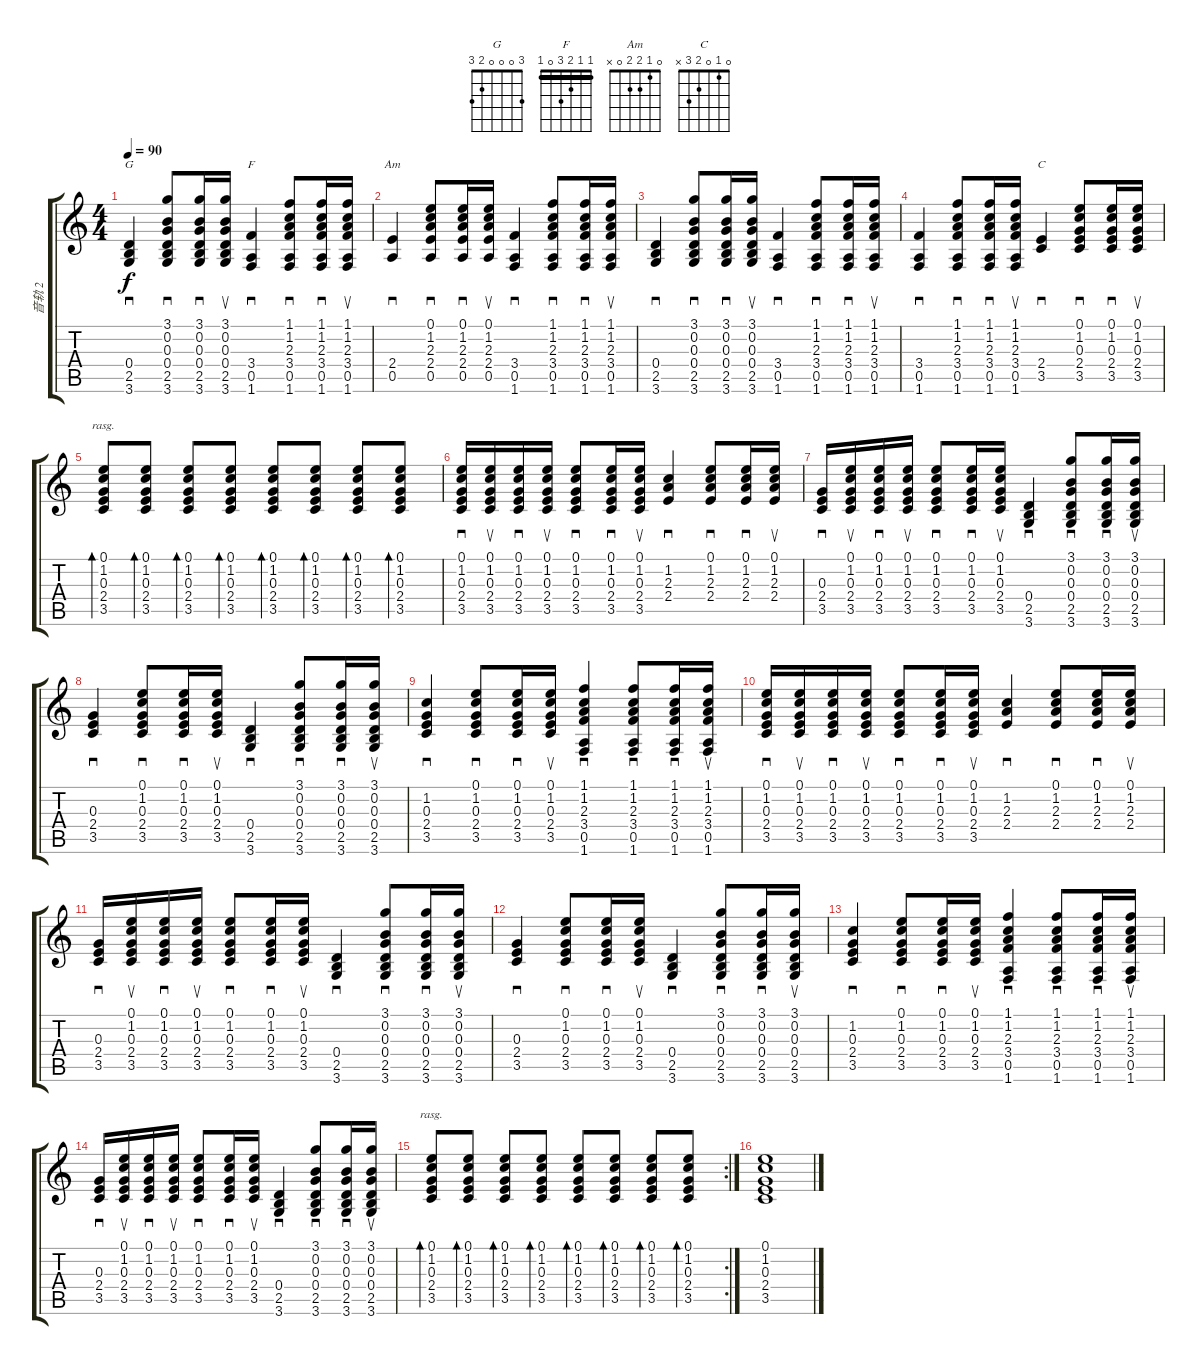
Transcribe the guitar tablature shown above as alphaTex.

\track ("音轨 2" "音轨 2") {instrument electricguitarclean}
\staff {score tabs}
\tuning (E4 B3 G3 D3 A2 E2) {hide}
\chord ("G" 3 0 0 0 2 3)
\chord ("F" 1 1 2 3 0 1) {barre 1}
\chord ("Am" 0 1 2 2 0 x)
\chord ("C" 0 1 0 2 3 x)
\ts (4 4)
\tempo 90
\clef g2
\ks c
(0.4 2.5 3.6).4{sd ch "G" dy f} (3.1 0.2 0.3 0.4 2.5 3.6).8{sd} (3.1 0.2 0.3 0.4 2.5 3.6).16{sd} (3.1 0.2 0.3 0.4 2.5 3.6).16{su} (3.4 0.5 1.6).4{sd ch "F"} (1.1 1.2 2.3 3.4 0.5 1.6).8{sd} (1.1 1.2 2.3 3.4 0.5 1.6).16{sd} (1.1 1.2 2.3 3.4 0.5 1.6).16{su} |
(2.4 0.5).4{sd ch "Am"} (0.1 1.2 2.3 2.4 0.5).8{sd} (0.1 1.2 2.3 2.4 0.5).16{sd} (0.1 1.2 2.3 2.4 0.5).16{su} (3.4 0.5 1.6).4{sd} (1.1 1.2 2.3 3.4 0.5 1.6).8{sd} (1.1 1.2 2.3 3.4 0.5 1.6).16{sd} (1.1 1.2 2.3 3.4 0.5 1.6).16{su} |
(0.4 2.5 3.6).4{sd} (3.1 0.2 0.3 0.4 2.5 3.6).8{sd} (3.1 0.2 0.3 0.4 2.5 3.6).16{sd} (3.1 0.2 0.3 0.4 2.5 3.6).16{su} (3.4 0.5 1.6).4{sd} (1.1 1.2 2.3 3.4 0.5 1.6).8{sd} (1.1 1.2 2.3 3.4 0.5 1.6).16{sd} (1.1 1.2 2.3 3.4 0.5 1.6).16{su} |
(3.4 0.5 1.6).4{sd} (1.1 1.2 2.3 3.4 0.5 1.6).8{sd} (1.1 1.2 2.3 3.4 0.5 1.6).16{sd} (1.1 1.2 2.3 3.4 0.5 1.6).16{su} (2.4 3.5).4{sd ch "C"} (0.1 1.2 0.3 2.4 3.5).8{sd} (0.1 1.2 0.3 2.4 3.5).16{sd} (0.1 1.2 0.3 2.4 3.5).16{su} |
(0.1 1.2 0.3 2.4 3.5).8{bd 30 rasg ii} (0.1 1.2 0.3 2.4 3.5).8{bd 30} (0.1 1.2 0.3 2.4 3.5).8{bd 30} (0.1 1.2 0.3 2.4 3.5).8{bd 30} (0.1 1.2 0.3 2.4 3.5).8{bd 30} (0.1 1.2 0.3 2.4 3.5).8{bd 30} (0.1 1.2 0.3 2.4 3.5).8{bd 30} (0.1 1.2 0.3 2.4 3.5).8{bd 30} |
(0.1 1.2 0.3 2.4 3.5).16{sd} (0.1 1.2 0.3 2.4 3.5).16{su} (0.1 1.2 0.3 2.4 3.5).16{sd} (0.1 1.2 0.3 2.4 3.5).16{su} (0.1 1.2 0.3 2.4 3.5).8{sd} (0.1 1.2 0.3 2.4 3.5).16{sd} (0.1 1.2 0.3 2.4 3.5).16{su} (1.2 2.3 2.4).4{sd} (0.1 1.2 2.3 2.4).8{sd} (0.1 1.2 2.3 2.4).16{sd} (0.1 1.2 2.3 2.4).16{su} |
(0.3 2.4 3.5).16{sd} (0.1 1.2 0.3 2.4 3.5).16{su} (0.1 1.2 0.3 2.4 3.5).16{sd} (0.1 1.2 0.3 2.4 3.5).16{su} (0.1 1.2 0.3 2.4 3.5).8{sd} (0.1 1.2 0.3 2.4 3.5).16{sd} (0.1 1.2 0.3 2.4 3.5).16{su} (0.4 2.5 3.6).4{sd} (3.1 0.2 0.3 0.4 2.5 3.6).8{sd} (3.1 0.2 0.3 0.4 2.5 3.6).16{sd} (3.1 0.2 0.3 0.4 2.5 3.6).16{su} |
(0.3 2.4 3.5).4{sd} (0.1 1.2 0.3 2.4 3.5).8{sd} (0.1 1.2 0.3 2.4 3.5).16{sd} (0.1 1.2 0.3 2.4 3.5).16{su} (0.4 2.5 3.6).4{sd} (3.1 0.2 0.3 0.4 2.5 3.6).8{sd} (3.1 0.2 0.3 0.4 2.5 3.6).16{sd} (3.1 0.2 0.3 0.4 2.5 3.6).16{su} |
(1.2 0.3 2.4 3.5).4{sd} (0.1 1.2 0.3 2.4 3.5).8{sd} (0.1 1.2 0.3 2.4 3.5).16{sd} (0.1 1.2 0.3 2.4 3.5).16{su} (1.1 1.2 2.3 3.4 0.5 1.6).4{sd} (1.1 1.2 2.3 3.4 0.5 1.6).8{sd} (1.1 1.2 2.3 3.4 0.5 1.6).16{sd} (1.1 1.2 2.3 3.4 0.5 1.6).16{su} |
(0.1 1.2 0.3 2.4 3.5).16{sd} (0.1 1.2 0.3 2.4 3.5).16{su} (0.1 1.2 0.3 2.4 3.5).16{sd} (0.1 1.2 0.3 2.4 3.5).16{su} (0.1 1.2 0.3 2.4 3.5).8{sd} (0.1 1.2 0.3 2.4 3.5).16{sd} (0.1 1.2 0.3 2.4 3.5).16{su} (1.2 2.3 2.4).4{sd} (0.1 1.2 2.3 2.4).8{sd} (0.1 1.2 2.3 2.4).16{sd} (0.1 1.2 2.3 2.4).16{su} |
(0.3 2.4 3.5).16{sd} (0.1 1.2 0.3 2.4 3.5).16{su} (0.1 1.2 0.3 2.4 3.5).16{sd} (0.1 1.2 0.3 2.4 3.5).16{su} (0.1 1.2 0.3 2.4 3.5).8{sd} (0.1 1.2 0.3 2.4 3.5).16{sd} (0.1 1.2 0.3 2.4 3.5).16{su} (0.4 2.5 3.6).4{sd} (3.1 0.2 0.3 0.4 2.5 3.6).8{sd} (3.1 0.2 0.3 0.4 2.5 3.6).16{sd} (3.1 0.2 0.3 0.4 2.5 3.6).16{su} |
(0.3 2.4 3.5).4{sd} (0.1 1.2 0.3 2.4 3.5).8{sd} (0.1 1.2 0.3 2.4 3.5).16{sd} (0.1 1.2 0.3 2.4 3.5).16{su} (0.4 2.5 3.6).4{sd} (3.1 0.2 0.3 0.4 2.5 3.6).8{sd} (3.1 0.2 0.3 0.4 2.5 3.6).16{sd} (3.1 0.2 0.3 0.4 2.5 3.6).16{su} |
(1.2 0.3 2.4 3.5).4{sd} (0.1 1.2 0.3 2.4 3.5).8{sd} (0.1 1.2 0.3 2.4 3.5).16{sd} (0.1 1.2 0.3 2.4 3.5).16{su} (1.1 1.2 2.3 3.4 0.5 1.6).4{sd} (1.1 1.2 2.3 3.4 0.5 1.6).8{sd} (1.1 1.2 2.3 3.4 0.5 1.6).16{sd} (1.1 1.2 2.3 3.4 0.5 1.6).16{su} |
(0.3 2.4 3.5).16{sd} (0.1 1.2 0.3 2.4 3.5).16{su} (0.1 1.2 0.3 2.4 3.5).16{sd} (0.1 1.2 0.3 2.4 3.5).16{su} (0.1 1.2 0.3 2.4 3.5).8{sd} (0.1 1.2 0.3 2.4 3.5).16{sd} (0.1 1.2 0.3 2.4 3.5).16{su} (0.4 2.5 3.6).4{sd} (3.1 0.2 0.3 0.4 2.5 3.6).8{sd} (3.1 0.2 0.3 0.4 2.5 3.6).16{sd} (3.1 0.2 0.3 0.4 2.5 3.6).16{su} |
\rc 2
(0.1 1.2 0.3 2.4 3.5).8{bd 30 rasg ii} (0.1 1.2 0.3 2.4 3.5).8{bd 30} (0.1 1.2 0.3 2.4 3.5).8{bd 30} (0.1 1.2 0.3 2.4 3.5).8{bd 30} (0.1 1.2 0.3 2.4 3.5).8{bd 30} (0.1 1.2 0.3 2.4 3.5).8{bd 30} (0.1 1.2 0.3 2.4 3.5).8{bd 30} (0.1 1.2 0.3 2.4 3.5).8{bd 30} |
(0.1 1.2 0.3 2.4 3.5).1
